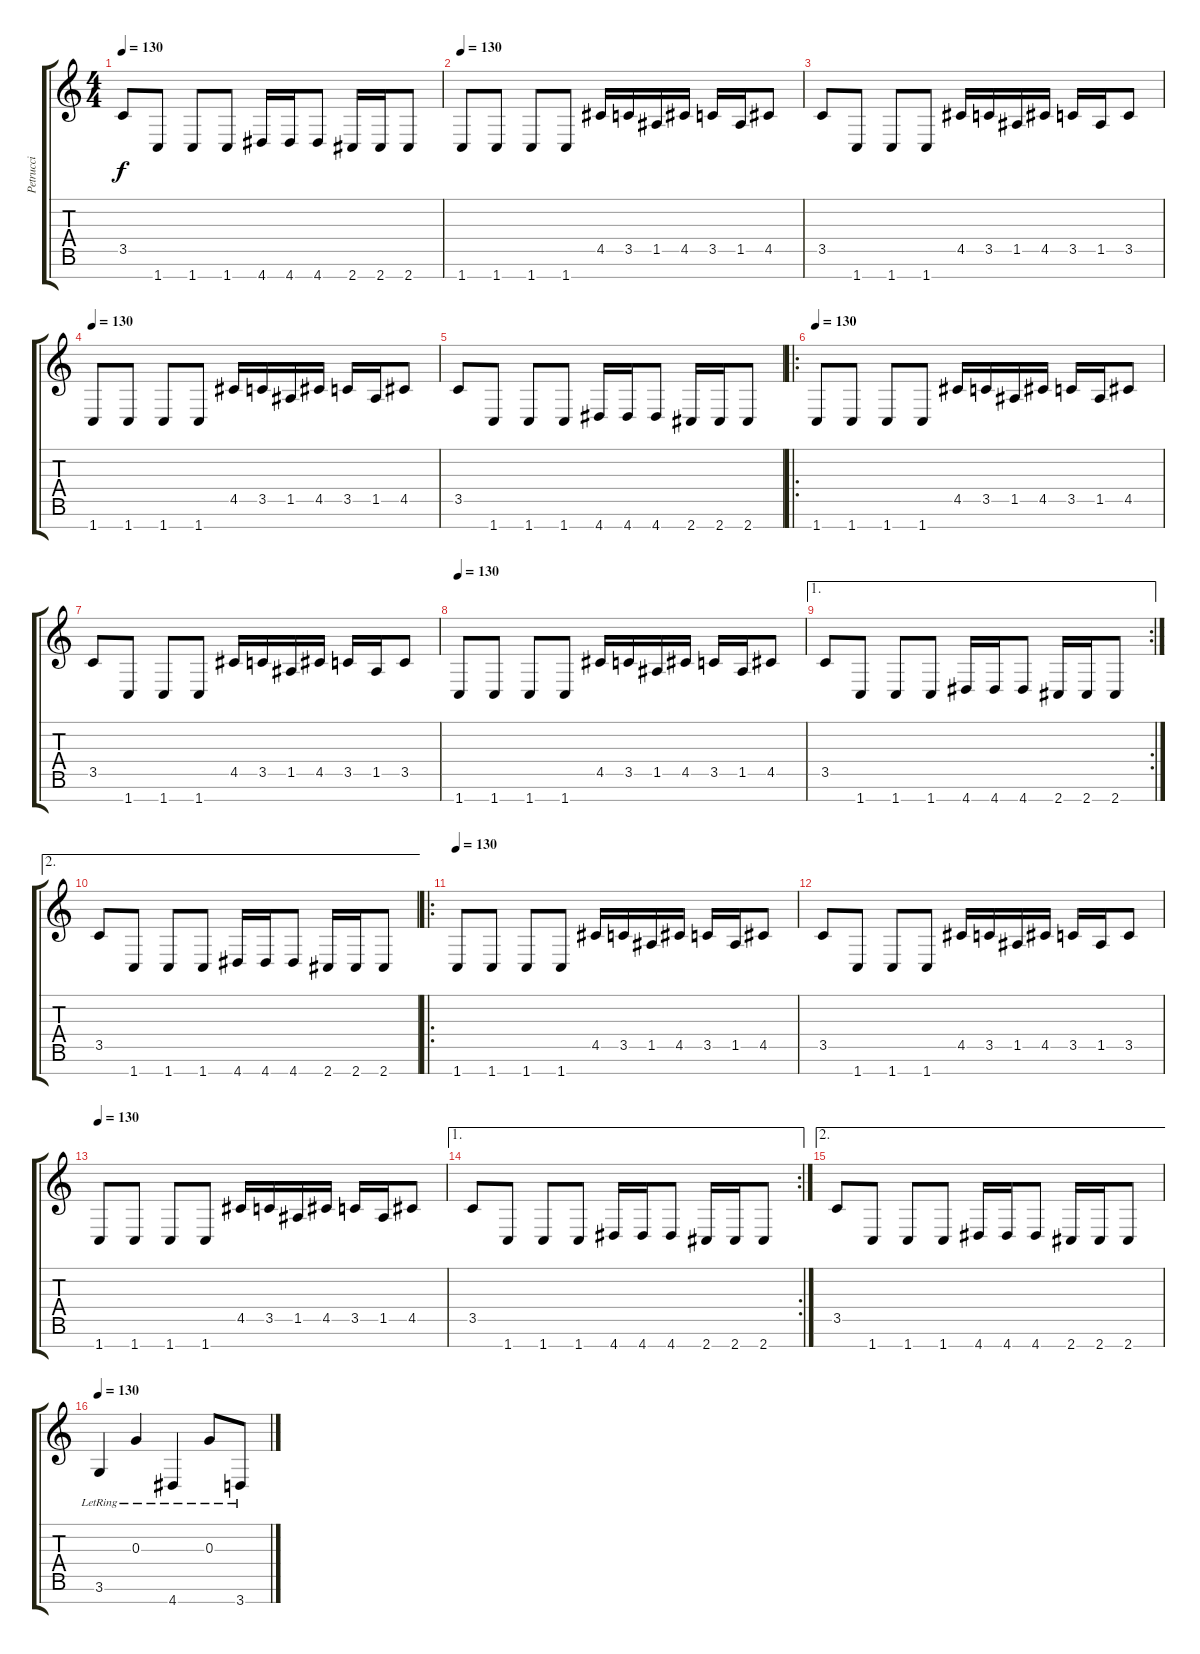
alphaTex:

\track ("Petrucci" "Petrucci") {instrument distortionguitar}
\staff {score tabs}
\tuning (E4 B3 G3 D3 A2 E2 B1) {hide}
\ts (4 4)
\tempo 130
\clef g2
\ks c
3.5.8{dy f} 1.7.8 1.7.8 1.7.8 4.7.16 4.7.16 4.7.8 2.7.16 2.7.16 2.7.8 |
\tempo 130
1.7.8 1.7.8 1.7.8 1.7.8 4.5.16 3.5.16 1.5.16 4.5.16 3.5.16 1.5.16 4.5.8 |
3.5.8 1.7.8 1.7.8 1.7.8 4.5.16 3.5.16 1.5.16 4.5.16 3.5.16 1.5.16 3.5.8 |
\tempo 130
1.7.8 1.7.8 1.7.8 1.7.8 4.5.16 3.5.16 1.5.16 4.5.16 3.5.16 1.5.16 4.5.8 |
3.5.8 1.7.8 1.7.8 1.7.8 4.7.16 4.7.16 4.7.8 2.7.16 2.7.16 2.7.8 |
\ro
\tempo 130
1.7.8 1.7.8 1.7.8 1.7.8 4.5.16 3.5.16 1.5.16 4.5.16 3.5.16 1.5.16 4.5.8 |
3.5.8 1.7.8 1.7.8 1.7.8 4.5.16 3.5.16 1.5.16 4.5.16 3.5.16 1.5.16 3.5.8 |
\tempo 130
1.7.8 1.7.8 1.7.8 1.7.8 4.5.16 3.5.16 1.5.16 4.5.16 3.5.16 1.5.16 4.5.8 |
\ae 1
\rc 2
3.5.8 1.7.8 1.7.8 1.7.8 4.7.16 4.7.16 4.7.8 2.7.16 2.7.16 2.7.8 |
\ae 2
3.5.8 1.7.8 1.7.8 1.7.8 4.7.16 4.7.16 4.7.8 2.7.16 2.7.16 2.7.8 |
\ro
\tempo 130
1.7.8 1.7.8 1.7.8 1.7.8 4.5.16 3.5.16 1.5.16 4.5.16 3.5.16 1.5.16 4.5.8 |
3.5.8 1.7.8 1.7.8 1.7.8 4.5.16 3.5.16 1.5.16 4.5.16 3.5.16 1.5.16 3.5.8 |
\tempo 130
1.7.8 1.7.8 1.7.8 1.7.8 4.5.16 3.5.16 1.5.16 4.5.16 3.5.16 1.5.16 4.5.8 |
\ae 1
\rc 2
3.5.8 1.7.8 1.7.8 1.7.8 4.7.16 4.7.16 4.7.8 2.7.16 2.7.16 2.7.8 |
\ae 2
3.5.8 1.7.8 1.7.8 1.7.8 4.7.16 4.7.16 4.7.8 2.7.16 2.7.16 2.7.8 |
\tempo 130
3.6{lr}.4{instrument electricguitarclean} 0.3{lr}.4 4.7{lr}.4 0.3{lr}.8 3.7{lr}.8
